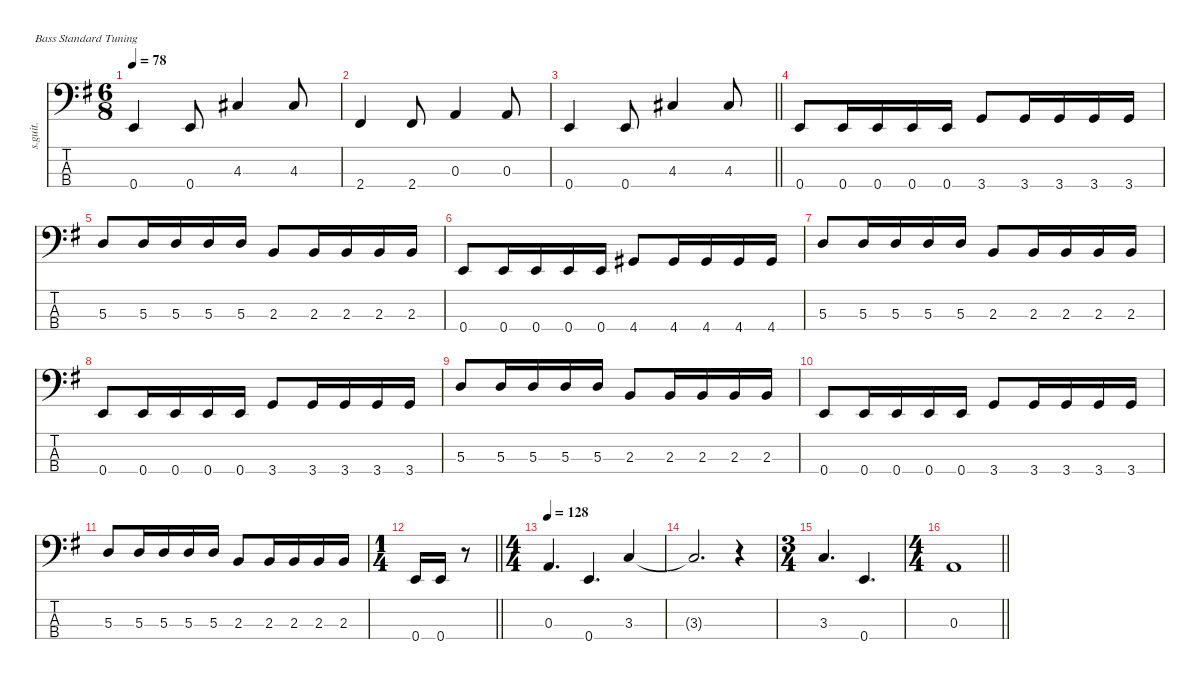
\defaultSystemsLayout 4
\hideDynamics
\bracketExtendMode nobrackets
\otherSystemsTrackNameOrientation horizontal
\track ("Cliff Burton (Bass)" "s.guit.") {instrument electricbassfinger}
\staff {score tabs}
\tuning (G2 D2 A1 E1)
\ts (6 8)
\tempo 78
\clef f4
\ks eminor
0.4{acc forcenatural}.4{dy f beam Up} 0.4{acc forcenatural}.8{beam Up} 4.3{acc #}.4{beam Up} 4.3{acc #}.8{beam Up} |
2.4{acc #}.4{beam Up} 2.4{acc #}.8{beam Up} 0.3{acc forcenatural}.4{beam Up} 0.3{acc forcenatural}.8{beam Up} |
\barLineRight lightlight
0.4{acc forcenatural}.4{beam Up} 0.4{acc forcenatural}.8{beam Up} 4.3{acc #}.4{beam Up} 4.3{acc #}.8{beam Up} |
0.4{acc forcenatural}.8{beam Up} 0.4{acc forcenatural}.16{beam Up} 0.4{acc forcenatural}.16{beam Up} 0.4{acc forcenatural}.16{beam Up} 0.4{acc forcenatural}.16{beam Up} 3.4{acc forcenatural}.8{beam Up} 3.4{acc forcenatural}.16{beam Up} 3.4{acc forcenatural}.16{beam Up} 3.4{acc forcenatural}.16{beam Up} 3.4{acc forcenatural}.16{beam Up} |
5.3{acc forcenatural}.8{beam Up} 5.3{acc forcenatural}.16{beam Up} 5.3{acc forcenatural}.16{beam Up} 5.3{acc forcenatural}.16{beam Up} 5.3{acc forcenatural}.16{beam Up} 2.3{acc forcenatural}.8{beam Up} 2.3{acc forcenatural}.16{beam Up} 2.3{acc forcenatural}.16{beam Up} 2.3{acc forcenatural}.16{beam Up} 2.3{acc forcenatural}.16{beam Up} |
0.4{acc forcenatural}.8{beam Up} 0.4{acc forcenatural}.16{beam Up} 0.4{acc forcenatural}.16{beam Up} 0.4{acc forcenatural}.16{beam Up} 0.4{acc forcenatural}.16{beam Up} 4.4{acc #}.8{beam Up} 4.4{acc #}.16{beam Up} 4.4{acc #}.16{beam Up} 4.4{acc #}.16{beam Up} 4.4{acc #}.16{beam Up} |
5.3{acc forcenatural}.8{beam Up} 5.3{acc forcenatural}.16{beam Up} 5.3{acc forcenatural}.16{beam Up} 5.3{acc forcenatural}.16{beam Up} 5.3{acc forcenatural}.16{beam Up} 2.3{acc forcenatural}.8{beam Up} 2.3{acc forcenatural}.16{beam Up} 2.3{acc forcenatural}.16{beam Up} 2.3{acc forcenatural}.16{beam Up} 2.3{acc forcenatural}.16{beam Up} |
0.4{acc forcenatural}.8{beam Up} 0.4{acc forcenatural}.16{beam Up} 0.4{acc forcenatural}.16{beam Up} 0.4{acc forcenatural}.16{beam Up} 0.4{acc forcenatural}.16{beam Up} 3.4{acc forcenatural}.8{beam Up} 3.4{acc forcenatural}.16{beam Up} 3.4{acc forcenatural}.16{beam Up} 3.4{acc forcenatural}.16{beam Up} 3.4{acc forcenatural}.16{beam Up} |
5.3{acc forcenatural}.8{beam Up} 5.3{acc forcenatural}.16{beam Up} 5.3{acc forcenatural}.16{beam Up} 5.3{acc forcenatural}.16{beam Up} 5.3{acc forcenatural}.16{beam Up} 2.3{acc forcenatural}.8{beam Up} 2.3{acc forcenatural}.16{beam Up} 2.3{acc forcenatural}.16{beam Up} 2.3{acc forcenatural}.16{beam Up} 2.3{acc forcenatural}.16{beam Up} |
0.4{acc forcenatural}.8{beam Up} 0.4{acc forcenatural}.16{beam Up} 0.4{acc forcenatural}.16{beam Up} 0.4{acc forcenatural}.16{beam Up} 0.4{acc forcenatural}.16{beam Up} 3.4{acc forcenatural}.8{beam Up} 3.4{acc forcenatural}.16{beam Up} 3.4{acc forcenatural}.16{beam Up} 3.4{acc forcenatural}.16{beam Up} 3.4{acc forcenatural}.16{beam Up} |
5.3{acc forcenatural}.8{beam Up} 5.3{acc forcenatural}.16{beam Up} 5.3{acc forcenatural}.16{beam Up} 5.3{acc forcenatural}.16{beam Up} 5.3{acc forcenatural}.16{beam Up} 2.3{acc forcenatural}.8{beam Up} 2.3{acc forcenatural}.16{beam Up} 2.3{acc forcenatural}.16{beam Up} 2.3{acc forcenatural}.16{beam Up} 2.3{acc forcenatural}.16{beam Up} |
\ts (1 4)
\beaming (8 2)
\barLineRight lightlight
0.4{acc forcenatural}.16{beam Up} 0.4{acc forcenatural}.16{beam Up} r.8{beam Up} |
\ts (4 4)
\beaming (8 2 2 2 2)
\tempo 128
0.3{acc forcenatural}.4{d beam Up} 0.4{acc forcenatural}.4{d beam Up} 3.3{acc forcenatural}.4{beam Up} |
3.3{t acc forcenatural}.2{d beam Up} r.4{beam Up} |
\ts (3 4)
\beaming (8 2 2 2)
3.3{acc forcenatural}.4{d beam Up} 0.4{acc forcenatural}.4{d beam Up} |
\ts (4 4)
\beaming (8 2 2 2 2)
\barLineRight lightlight
0.3{acc forcenatural}.1{beam Up}
